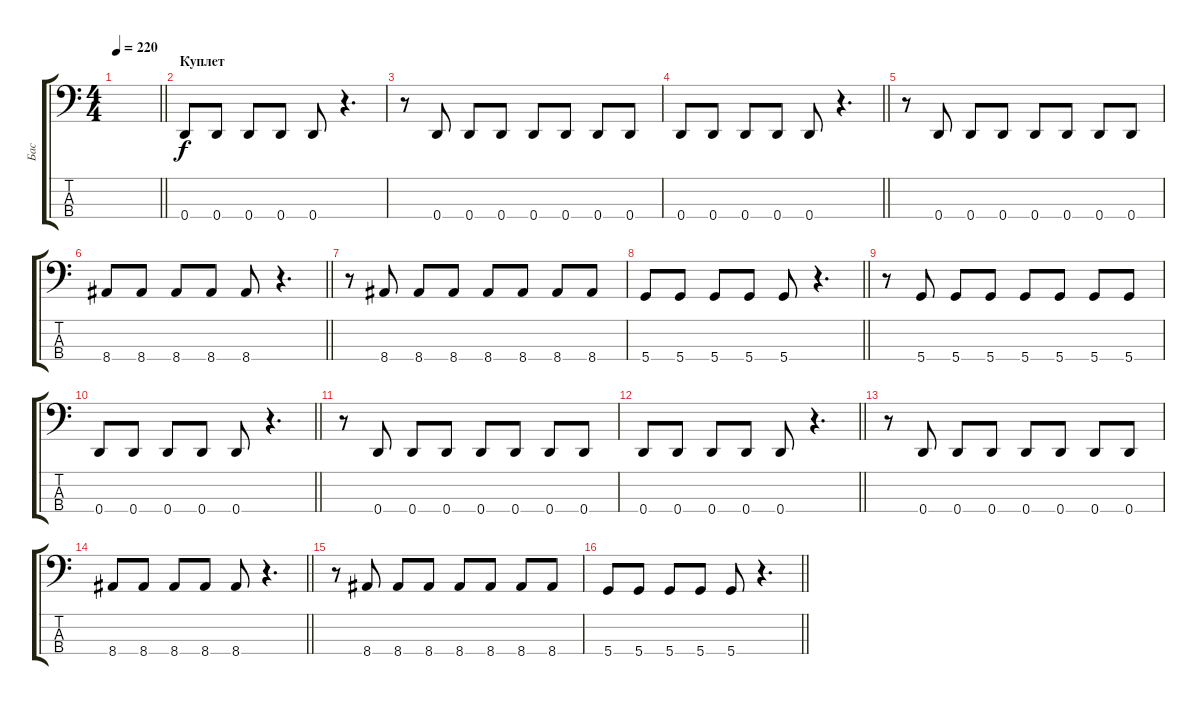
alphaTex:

\track ("Бас" "Бас") {instrument electricbassfinger}
\staff {score tabs}
\tuning (G2 D2 A1 D1) {hide}
\ts (4 4)
\tempo 220
\clef f4
\barLineRight lightlight
\ks c
|
\section ("" "Куплет")
0.4.8 0.4.8 0.4.8 0.4.8 0.4.8 r.4{d} |
r.8 0.4.8 0.4.8 0.4.8 0.4.8 0.4.8 0.4.8 0.4.8 |
\barLineRight lightlight
0.4.8 0.4.8 0.4.8 0.4.8 0.4.8 r.4{d} |
r.8 0.4.8 0.4.8 0.4.8 0.4.8 0.4.8 0.4.8 0.4.8 |
\barLineRight lightlight
8.4.8 8.4.8 8.4.8 8.4.8 8.4.8 r.4{d} |
r.8 8.4.8 8.4.8 8.4.8 8.4.8 8.4.8 8.4.8 8.4.8 |
\barLineRight lightlight
5.4.8 5.4.8 5.4.8 5.4.8 5.4.8 r.4{d} |
r.8 5.4.8 5.4.8 5.4.8 5.4.8 5.4.8 5.4.8 5.4.8 |
\barLineRight lightlight
0.4.8 0.4.8 0.4.8 0.4.8 0.4.8 r.4{d} |
r.8 0.4.8 0.4.8 0.4.8 0.4.8 0.4.8 0.4.8 0.4.8 |
\barLineRight lightlight
0.4.8 0.4.8 0.4.8 0.4.8 0.4.8 r.4{d} |
r.8 0.4.8 0.4.8 0.4.8 0.4.8 0.4.8 0.4.8 0.4.8 |
\barLineRight lightlight
8.4.8 8.4.8 8.4.8 8.4.8 8.4.8 r.4{d} |
r.8 8.4.8 8.4.8 8.4.8 8.4.8 8.4.8 8.4.8 8.4.8 |
\barLineRight lightlight
5.4.8 5.4.8 5.4.8 5.4.8 5.4.8 r.4{d}
